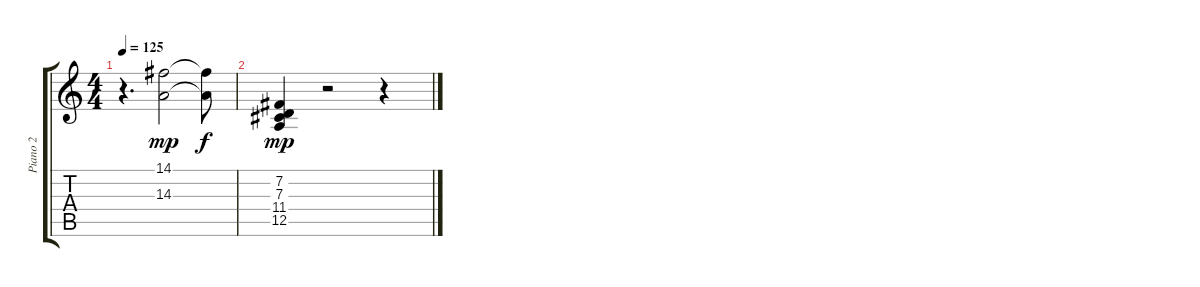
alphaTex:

\track ("Piano 2" "Piano 2") {instrument pad1newage}
\staff {score tabs}
\tuning (E4 B3 G3 D3 A2 E2) {hide}
\ts (4 4)
\tempo 125
\clef g2
\ks c
r.4{d dy f} (14.1 14.3).2{dy mp} (14.1{t} 14.3{t}).8{dy f} |
(7.2 7.3 11.4 12.5).4{dy mp} r.2 r.4
